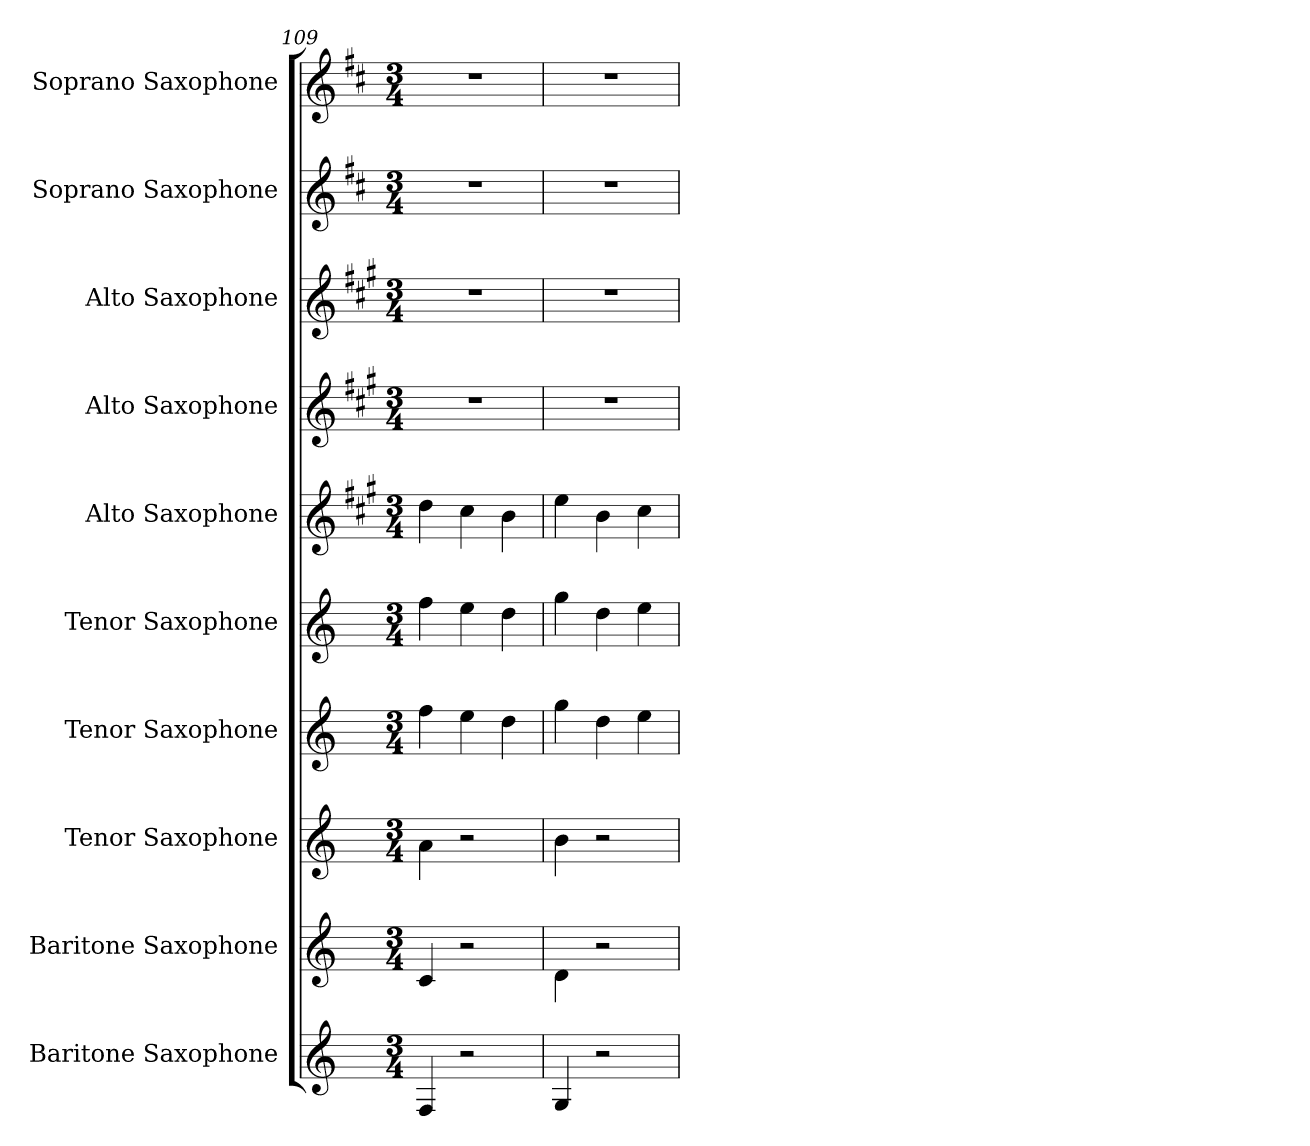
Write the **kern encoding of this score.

**kern	**kern	**kern	**kern	**kern	**kern	**kern	**kern	**kern	**kern
*part10	*part9	*part8	*part7	*part6	*part5	*part4	*part3	*part2	*part1
*staff10	*staff9	*staff8	*staff7	*staff6	*staff5	*staff4	*staff3	*staff2	*staff1
*I"Baritone Saxophone	*I"Baritone Saxophone	*I"Tenor Saxophone	*I"Tenor Saxophone	*I"Tenor Saxophone	*I"Alto Saxophone	*I"Alto Saxophone	*I"Alto Saxophone	*I"Soprano Saxophone	*I"Soprano Saxophone
*I'Bar. Sax.	*I'Bar. Sax.	*I'T. Sax.	*I'T. Sax.	*I'T. Sax.	*I'A. Sax.	*I'A. Sax.	*I'A. Sax.	*I'S. Sax.	*I'S. Sax.
*clefG2	*clefG2	*clefG2	*clefG2	*clefG2	*clefG2	*clefG2	*clefG2	*clefG2	*clefG2
*ITrd12c21	*ITrd12c21	*ITrd8c14	*ITrd8c14	*ITrd8c14	*ITrd5c9	*ITrd5c9	*ITrd5c9	*ITrd1c2	*ITrd1c2
*k[]	*k[]	*k[]	*k[]	*k[]	*k[]	*k[]	*k[]	*k[]	*k[]
*M3/4	*M3/4	*M3/4	*M3/4	*M3/4	*M3/4	*M3/4	*M3/4	*M3/4	*M3/4
=109	=109	=109	=109	=109	=109	=109	=109	=109	=109
4FF/	4C/	4A\	4f\	4f\	4f\	2.r	2.r	2.r	2.r
2r	2r	2r	4e\	4e\	4e\	.	.	.	.
.	.	.	4d\	4d\	4d\	.	.	.	.
=110	=110	=110	=110	=110	=110	=110	=110	=110	=110
4GG/	4D\	4B\	4g\	4g\	4g\	2.r	2.r	2.r	2.r
2r	2r	2r	4d\	4d\	4d\	.	.	.	.
.	.	.	4e\	4e\	4e\	.	.	.	.
=	=	=	=	=	=	=	=	=	=
*-	*-	*-	*-	*-	*-	*-	*-	*-	*-
